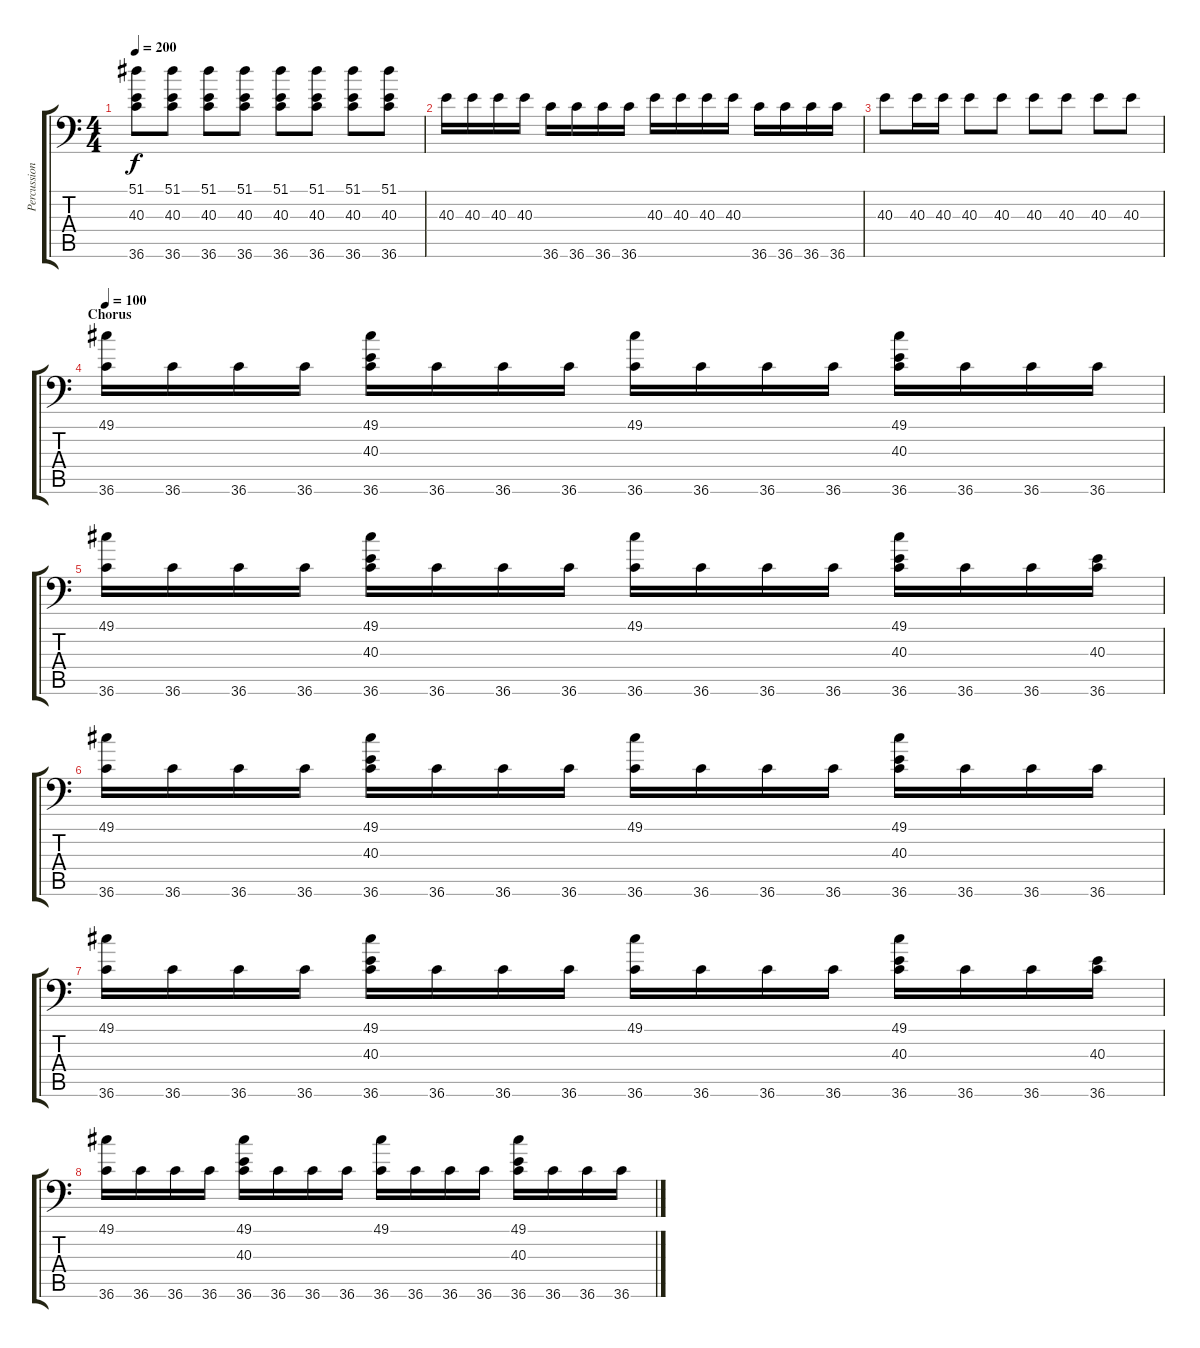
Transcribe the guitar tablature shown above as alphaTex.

\track ("Percussion" "Percussion") {instrument acousticgrandpiano}
\staff {score tabs}
\tuning (C-1 C-1 C-1 C-1 C-1 C-1) {hide}
\ts (4 4)
\tempo 200
\clef f4
\ks c
(51.1 40.3 36.6).8{dy f} (51.1 40.3 36.6).8 (51.1 40.3 36.6).8 (51.1 40.3 36.6).8 (51.1 40.3 36.6).8 (51.1 40.3 36.6).8 (51.1 40.3 36.6).8 (51.1 40.3 36.6).8 |
40.3.16 40.3.16 40.3.16 40.3.16 36.6.16 36.6.16 36.6.16 36.6.16 40.3.16 40.3.16 40.3.16 40.3.16 36.6.16 36.6.16 36.6.16 36.6.16 |
40.3.8 40.3.16 40.3.16 40.3.8 40.3.8 40.3.8 40.3.8 40.3.8 40.3.8 |
\section ("" "Chorus")
\tempo 100
(49.1 36.6).16 36.6.16 36.6.16 36.6.16 (49.1 40.3 36.6).16 36.6.16 36.6.16 36.6.16 (49.1 36.6).16 36.6.16 36.6.16 36.6.16 (49.1 40.3 36.6).16 36.6.16 36.6.16 36.6.16 |
(49.1 36.6).16 36.6.16 36.6.16 36.6.16 (49.1 40.3 36.6).16 36.6.16 36.6.16 36.6.16 (49.1 36.6).16 36.6.16 36.6.16 36.6.16 (49.1 40.3 36.6).16 36.6.16 36.6.16 (40.3 36.6).16 |
(49.1 36.6).16 36.6.16 36.6.16 36.6.16 (49.1 40.3 36.6).16 36.6.16 36.6.16 36.6.16 (49.1 36.6).16 36.6.16 36.6.16 36.6.16 (49.1 40.3 36.6).16 36.6.16 36.6.16 36.6.16 |
(49.1 36.6).16 36.6.16 36.6.16 36.6.16 (49.1 40.3 36.6).16 36.6.16 36.6.16 36.6.16 (49.1 36.6).16 36.6.16 36.6.16 36.6.16 (49.1 40.3 36.6).16 36.6.16 36.6.16 (40.3 36.6).16 |
(49.1 36.6).16 36.6.16 36.6.16 36.6.16 (49.1 40.3 36.6).16 36.6.16 36.6.16 36.6.16 (49.1 36.6).16 36.6.16 36.6.16 36.6.16 (49.1 40.3 36.6).16 36.6.16 36.6.16 36.6.16
